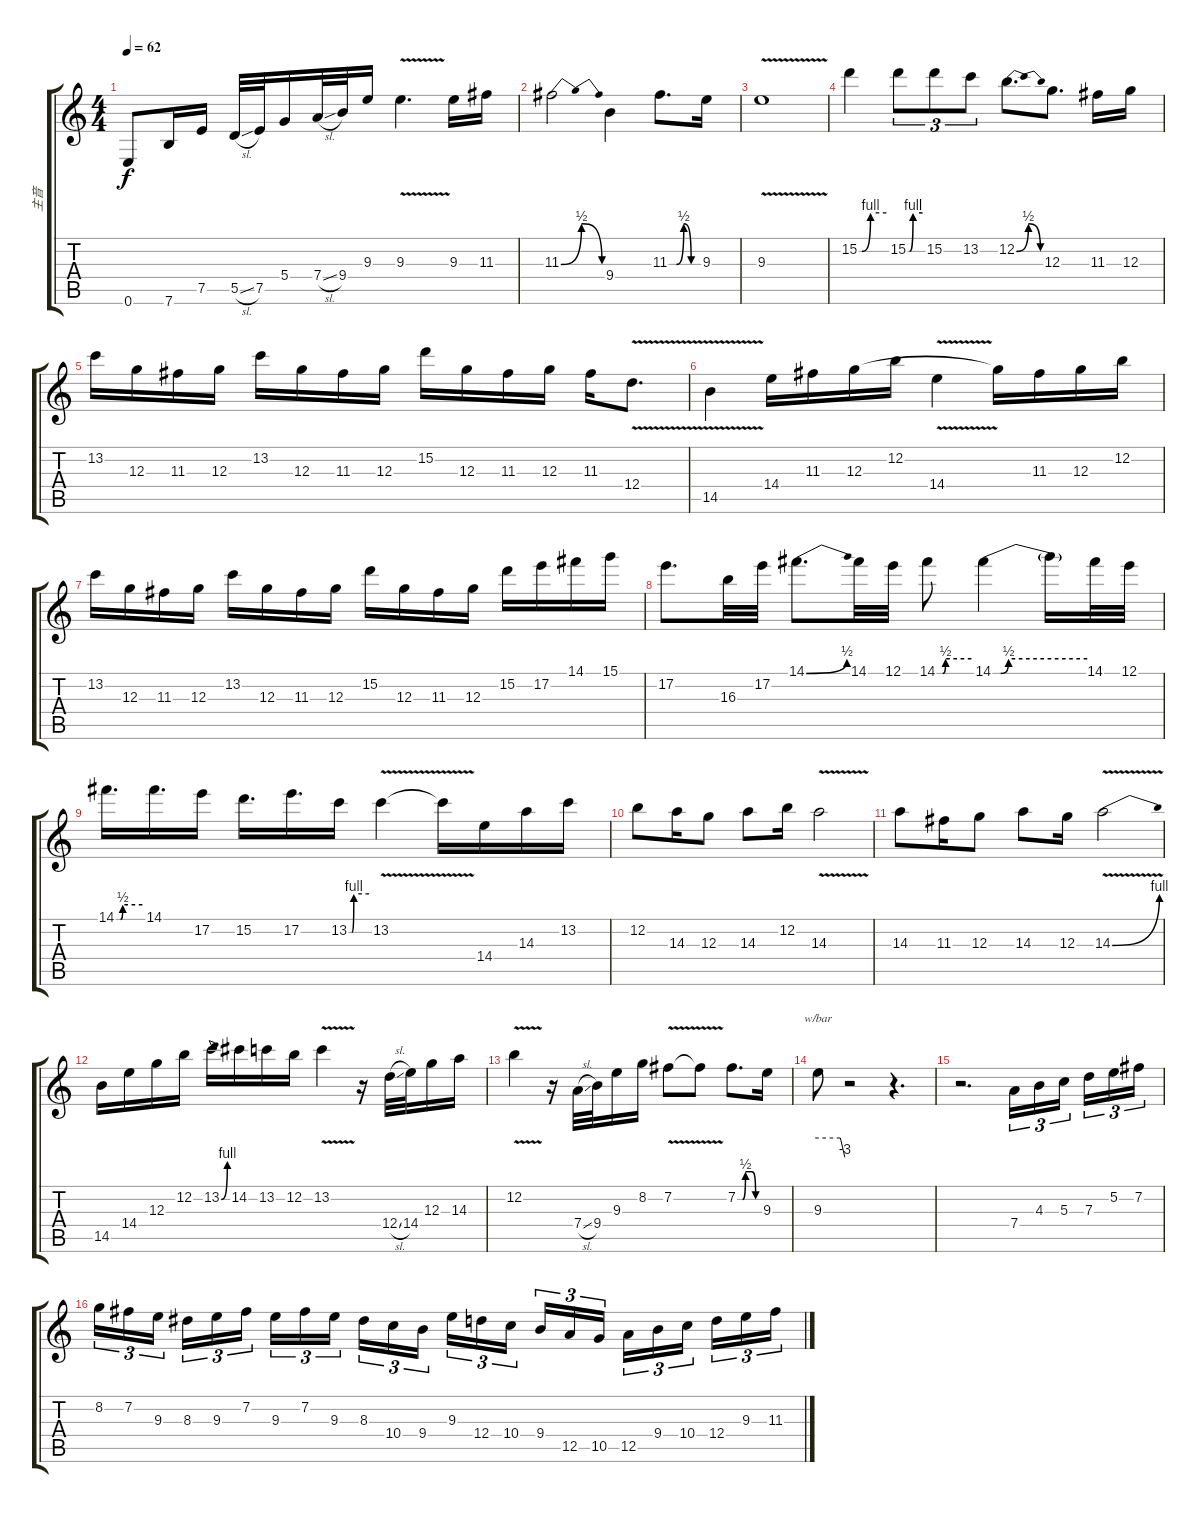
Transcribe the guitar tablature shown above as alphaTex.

\track ("主音" "主音") {instrument overdrivenguitar}
\staff {score tabs}
\tuning (E4 B3 G3 D3 A2 E2) {hide}
\ts (4 4)
\tempo 62
\clef g2
\ks c
0.6.8{dy f} 7.6.16 7.5.16 5.5{sl}.32{txt ""} 7.5.32 5.4.16 7.4{sl}.32 9.4.32 9.3.16 9.3{v}.4{d} 9.3.16 11.3.16 |
11.3{be (bendrelease 0 0 15 2 50 2 60 0)}.2 9.4.4 11.3{be (custom 0 0 15 0 30 2 45 0 60 0)}.8{d} 9.3.16 |
9.3{v}.1 |
15.2{be (custom 0 0 6 0 25 4 60 4)}.4{instrument overdrivenguitar} 15.2{be (custom 0 0 7 0 21 4 60 4)}.8{tu (3 2)} 15.2.8{tu (3 2)} 13.2.8{tu (3 2)} 12.2{be (bendrelease 0 0 25 2 34 2 60 0)}.8{d} 12.3.8{d} 11.3.16 12.3.16 |
13.2.16 12.3.16 11.3.16 12.3.16 13.2.16 12.3.16 11.3.16 12.3.16 15.2.16 12.3.16 11.3.16 12.3.16 11.3.16 12.4{v}.8{d} |
14.5{v}.4 14.4.16 11.3.16 12.3.16 12.2.16 14.4{v}.4 12.3{t}.16{txt ""} 11.3.16 12.3.16 12.2.16 |
13.2.16 12.3.16 11.3.16 12.3.16 13.2.16 12.3.16 11.3.16 12.3.16 15.2.16 12.3.16 11.3.16 12.3.16 15.2.16 17.2.16 14.1.16 15.1.16 |
17.2.8{d} 16.3.32 17.2.32 14.1{be (bend 0 0 60 2)}.8{d} 14.1.32 12.1.32 14.1{be (custom 0 0 10 0 15 2 60 2)}.8 14.1{be (custom 0 0 5 0 10 2 60 2)}.4 14.1{t}.16 14.1.32 12.1.32 |
14.1{be (custom 0 0 10 0 15 2 60 2)}.16{d} 14.1.16{d} 17.2.16 15.2.16{d} 17.2.16{d} 13.2{be (custom 0 0 9 0 15 4 60 4)}.16 13.2{v}.4 13.2{t}.16 14.4.16 14.3.16 13.2.16 |
12.2.8 14.3.16 12.3.8 14.3.8 12.2.16 14.3{v}.2 |
14.3.8 11.3.16 12.3.8 14.3.8 12.3.16 14.3{be (bend 0 0 60 4) v}.2 |
14.5.16 14.4.16 12.3.16 12.2.16 13.2{be (bend 0 0 60 4)}.16 14.2.16 13.2.16 12.2.16 13.2{v}.4 r.16 12.4{sl}.32 14.4.32 12.3.16 14.3.16 |
12.2{v}.4 r.16 7.4{sl}.32 9.4.32 9.3.16 8.2.16 7.2{v}.8 7.2{t}.8 7.2{be (custom 0 0 14 0 22 2 40 2 50 0 60 0)}.8{d} 9.3.16 |
9.3.8{tbe (custom default 0 0 50 0 60 -12)} r.2 r.4{d} |
r.2{d} 7.4.16{tu (3 2)} 4.3.16{tu (3 2)} 5.3.16{tu (3 2) beam splitsecondary} 7.3.16{tu (3 2)} 5.2.16{tu (3 2)} 7.2.16{tu (3 2)} |
8.2.16{tu (3 2)} 7.2.16{tu (3 2)} 9.3.16{tu (3 2) beam splitsecondary} 8.3.16{tu (3 2)} 9.3.16{tu (3 2)} 7.2.16{tu (3 2)} 9.3.16{tu (3 2)} 7.2.16{tu (3 2)} 9.3.16{tu (3 2) beam splitsecondary} 8.3.16{tu (3 2)} 10.4.16{tu (3 2)} 9.4.16{tu (3 2)} 9.3.16{tu (3 2)} 12.4.16{tu (3 2) txt ""} 10.4.16{tu (3 2) beam splitsecondary} 9.4.16{tu (3 2)} 12.5.16{tu (3 2)} 10.5.16{tu (3 2)} 12.5.16{tu (3 2)} 9.4.16{tu (3 2)} 10.4.16{tu (3 2) beam splitsecondary} 12.4.16{tu (3 2)} 9.3.16{tu (3 2)} 11.3.16{tu (3 2)}
